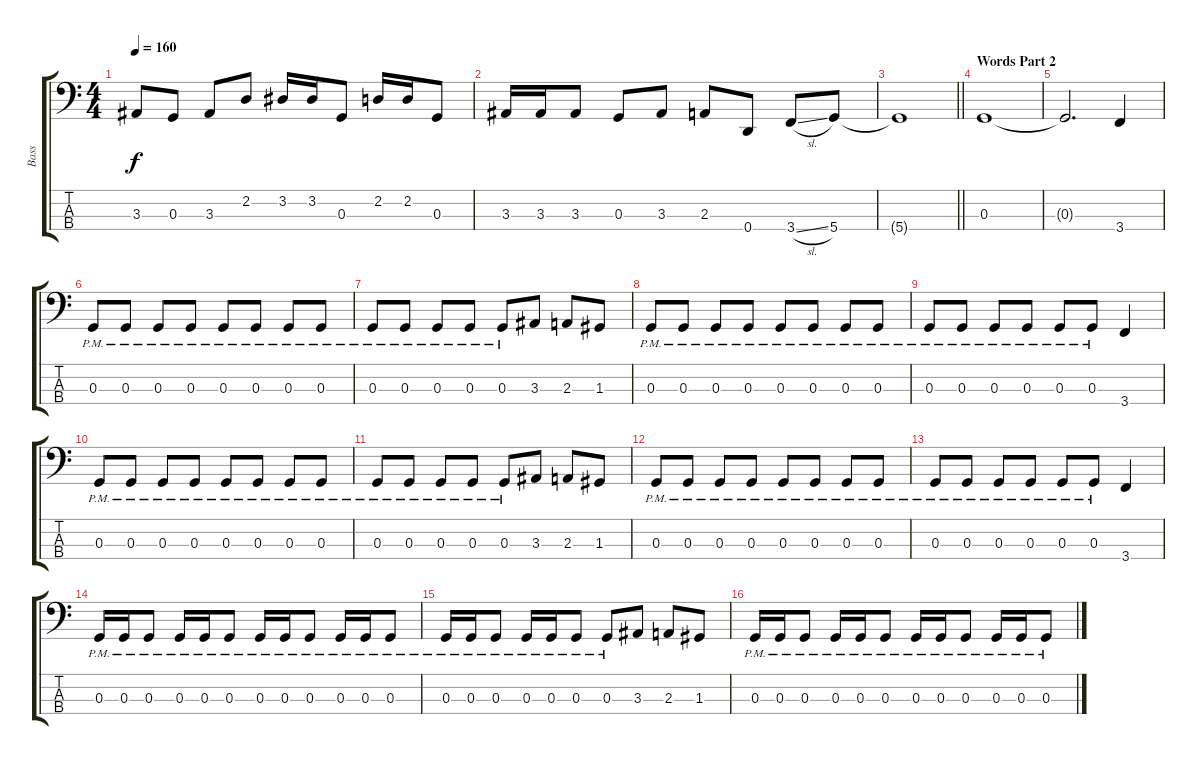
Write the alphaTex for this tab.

\track ("Bass" "Bass") {instrument electricbasspick}
\staff {score tabs}
\tuning (F2 C2 G1 D1) {hide}
\ts (4 4)
\tempo 160
\clef f4
\ks c
3.3{t}.8{dy f} 0.3.8 3.3.8 2.2.8 3.2.16 3.2.16 0.3.8 2.2.16 2.2.16 0.3.8 |
3.3.16 3.3.16 3.3.8 0.3.8 3.3.8 2.3.8 0.4.8 3.4{sl}.8 5.4.8 |
\barLineRight lightlight
5.4{t}.1 |
\section ("" "Words Part 2")
0.3.1 |
0.3{t}.2{d} 3.4.4 |
0.3{pm}.8 0.3{pm}.8 0.3{pm}.8 0.3{pm}.8 0.3{pm}.8 0.3{pm}.8 0.3{pm}.8 0.3{pm}.8 |
0.3{pm}.8 0.3{pm}.8 0.3{pm}.8 0.3{pm}.8 0.3{pm}.8 3.3.8 2.3.8 1.3.8 |
0.3{pm}.8 0.3{pm}.8 0.3{pm}.8 0.3{pm}.8 0.3{pm}.8 0.3{pm}.8 0.3{pm}.8 0.3{pm}.8 |
0.3{pm}.8 0.3{pm}.8 0.3{pm}.8 0.3{pm}.8 0.3{pm}.8 0.3{pm}.8 3.4.4 |
0.3{pm}.8 0.3{pm}.8 0.3{pm}.8 0.3{pm}.8 0.3{pm}.8 0.3{pm}.8 0.3{pm}.8 0.3{pm}.8 |
0.3{pm}.8 0.3{pm}.8 0.3{pm}.8 0.3{pm}.8 0.3{pm}.8 3.3.8 2.3.8 1.3.8 |
0.3{pm}.8 0.3{pm}.8 0.3{pm}.8 0.3{pm}.8 0.3{pm}.8 0.3{pm}.8 0.3{pm}.8 0.3{pm}.8 |
0.3{pm}.8 0.3{pm}.8 0.3{pm}.8 0.3{pm}.8 0.3{pm}.8 0.3{pm}.8 3.4.4 |
0.3{pm}.16 0.3{pm}.16 0.3{pm}.8 0.3{pm}.16 0.3{pm}.16 0.3{pm}.8 0.3{pm}.16 0.3{pm}.16 0.3{pm}.8 0.3{pm}.16 0.3{pm}.16 0.3{pm}.8 |
0.3{pm}.16 0.3{pm}.16 0.3{pm}.8 0.3{pm}.16 0.3{pm}.16 0.3{pm}.8 0.3{pm}.8 3.3.8 2.3.8 1.3.8 |
0.3{pm}.16 0.3{pm}.16 0.3{pm}.8 0.3{pm}.16 0.3{pm}.16 0.3{pm}.8 0.3{pm}.16 0.3{pm}.16 0.3{pm}.8 0.3{pm}.16 0.3{pm}.16 0.3{pm}.8
